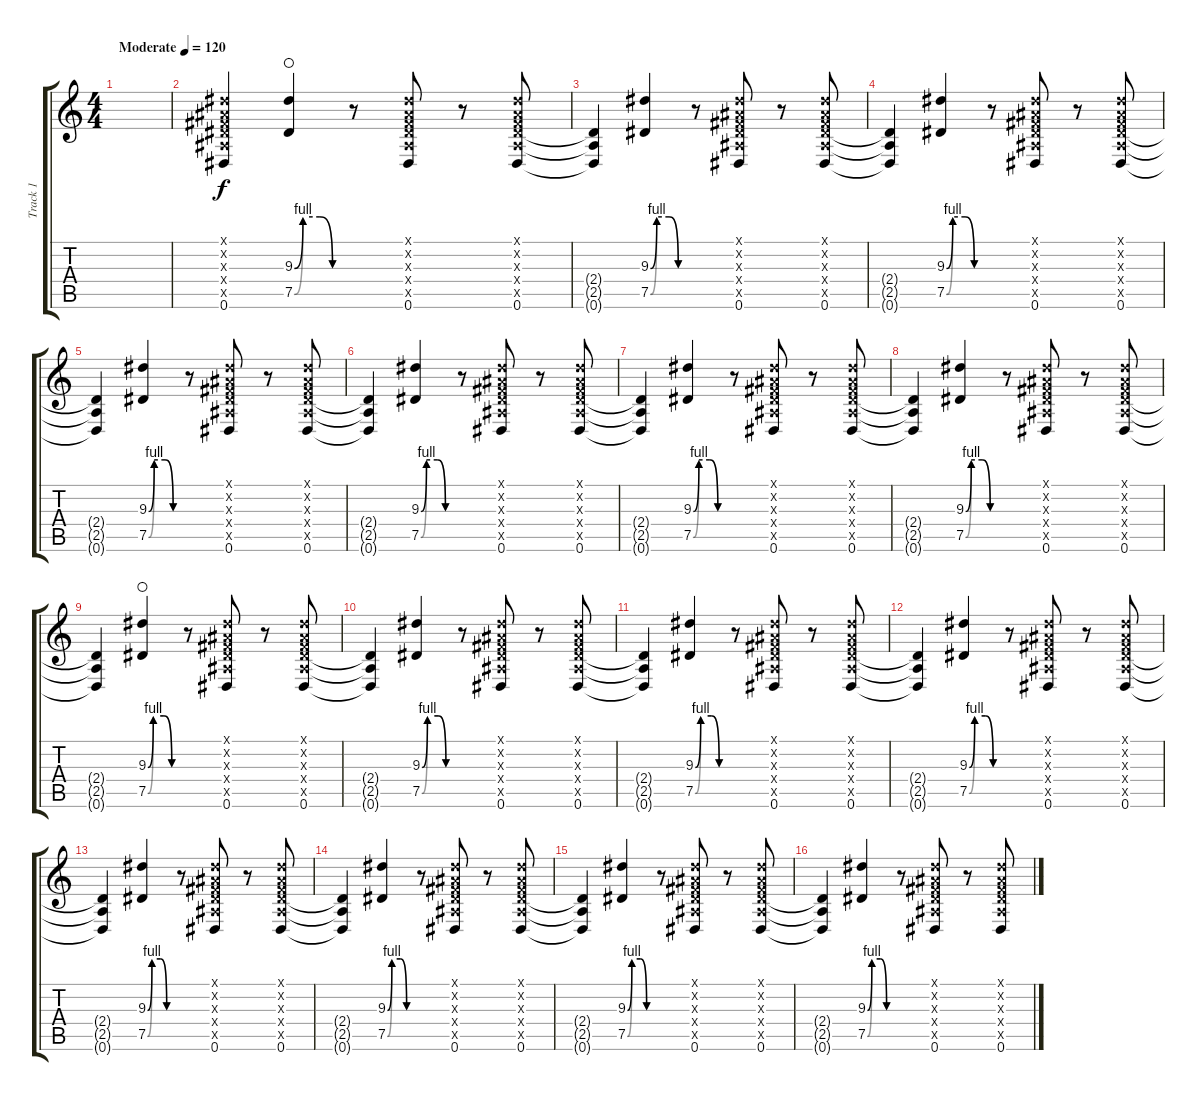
\track ("Track 1" "Track 1") {instrument electricguitarclean}
\staff {score tabs}
\tuning (Eb4 Bb3 Gb3 Db3 Ab2 Eb2) {hide}
\ts (4 4)
\tempo (120 "Moderate")
\clef g2
\ks c
|
(0.1{x} 0.2{x} 0.3{x} 2.4{x} 2.5{x} 0.6).4 (9.3{be (custom 0 0 10 4 30 4 45 0 60 0)} 7.5{be (custom 0 0 10 4 30 4 45 0 60 0)}).4{waho} r.8 (0.1{x} 0.2{x} 0.3{x} 2.4{x} 2.5{x} 0.6).8 r.8 (0.1{x} 0.2{x} 0.3{x} 2.4{x} 2.5{x} 0.6).8 |
(2.4{t} 2.5{t} 0.6{t}).4 (9.3{be (custom 0 0 10 4 30 4 45 0 60 0)} 7.5{be (custom 0 0 10 4 30 4 45 0 60 0)}).4 r.8 (0.1{x} 0.2{x} 0.3{x} 2.4{x} 2.5{x} 0.6).8 r.8 (0.1{x} 0.2{x} 0.3{x} 2.4{x} 2.5{x} 0.6).8 |
(2.4{t} 2.5{t} 0.6{t}).4 (9.3{be (custom 0 0 10 4 30 4 45 0 60 0)} 7.5{be (custom 0 0 10 4 30 4 45 0 60 0)}).4 r.8 (0.1{x} 0.2{x} 0.3{x} 2.4{x} 2.5{x} 0.6).8 r.8 (0.1{x} 0.2{x} 0.3{x} 2.4{x} 2.5{x} 0.6).8 |
(2.4{t} 2.5{t} 0.6{t}).4 (9.3{be (custom 0 0 10 4 30 4 45 0 60 0)} 7.5{be (custom 0 0 10 4 30 4 45 0 60 0)}).4 r.8 (0.1{x} 0.2{x} 0.3{x} 2.4{x} 2.5{x} 0.6).8 r.8 (0.1{x} 0.2{x} 0.3{x} 2.4{x} 2.5{x} 0.6).8 |
(2.4{t} 2.5{t} 0.6{t}).4 (9.3{be (custom 0 0 10 4 30 4 45 0 60 0)} 7.5{be (custom 0 0 10 4 30 4 45 0 60 0)}).4 r.8 (0.1{x} 0.2{x} 0.3{x} 2.4{x} 2.5{x} 0.6).8 r.8 (0.1{x} 0.2{x} 0.3{x} 2.4{x} 2.5{x} 0.6).8 |
(2.4{t} 2.5{t} 0.6{t}).4 (9.3{be (custom 0 0 10 4 30 4 45 0 60 0)} 7.5{be (custom 0 0 10 4 30 4 45 0 60 0)}).4 r.8 (0.1{x} 0.2{x} 0.3{x} 2.4{x} 2.5{x} 0.6).8 r.8 (0.1{x} 0.2{x} 0.3{x} 2.4{x} 2.5{x} 0.6).8 |
(2.4{t} 2.5{t} 0.6{t}).4 (9.3{be (custom 0 0 10 4 30 4 45 0 60 0)} 7.5{be (custom 0 0 10 4 30 4 45 0 60 0)}).4 r.8 (0.1{x} 0.2{x} 0.3{x} 2.4{x} 2.5{x} 0.6).8 r.8 (0.1{x} 0.2{x} 0.3{x} 2.4{x} 2.5{x} 0.6).8 |
(2.4{t} 2.5{t} 0.6{t}).4 (9.3{be (custom 0 0 10 4 30 4 45 0 60 0)} 7.5{be (custom 0 0 10 4 30 4 45 0 60 0)}).4{waho} r.8 (0.1{x} 0.2{x} 0.3{x} 2.4{x} 2.5{x} 0.6).8 r.8 (0.1{x} 0.2{x} 0.3{x} 2.4{x} 2.5{x} 0.6).8 |
(2.4{t} 2.5{t} 0.6{t}).4 (9.3{be (custom 0 0 10 4 30 4 45 0 60 0)} 7.5{be (custom 0 0 10 4 30 4 45 0 60 0)}).4 r.8 (0.1{x} 0.2{x} 0.3{x} 2.4{x} 2.5{x} 0.6).8 r.8 (0.1{x} 0.2{x} 0.3{x} 2.4{x} 2.5{x} 0.6).8 |
(2.4{t} 2.5{t} 0.6{t}).4 (9.3{be (custom 0 0 10 4 30 4 45 0 60 0)} 7.5{be (custom 0 0 10 4 30 4 45 0 60 0)}).4 r.8 (0.1{x} 0.2{x} 0.3{x} 2.4{x} 2.5{x} 0.6).8 r.8 (0.1{x} 0.2{x} 0.3{x} 2.4{x} 2.5{x} 0.6).8 |
(2.4{t} 2.5{t} 0.6{t}).4 (9.3{be (custom 0 0 10 4 30 4 45 0 60 0)} 7.5{be (custom 0 0 10 4 30 4 45 0 60 0)}).4 r.8 (0.1{x} 0.2{x} 0.3{x} 2.4{x} 2.5{x} 0.6).8 r.8 (0.1{x} 0.2{x} 0.3{x} 2.4{x} 2.5{x} 0.6).8 |
(2.4{t} 2.5{t} 0.6{t}).4 (9.3{be (custom 0 0 10 4 30 4 45 0 60 0)} 7.5{be (custom 0 0 10 4 30 4 45 0 60 0)}).4 r.8 (0.1{x} 0.2{x} 0.3{x} 2.4{x} 2.5{x} 0.6).8 r.8 (0.1{x} 0.2{x} 0.3{x} 2.4{x} 2.5{x} 0.6).8 |
(2.4{t} 2.5{t} 0.6{t}).4 (9.3{be (custom 0 0 10 4 30 4 45 0 60 0)} 7.5{be (custom 0 0 10 4 30 4 45 0 60 0)}).4 r.8 (0.1{x} 0.2{x} 0.3{x} 2.4{x} 2.5{x} 0.6).8 r.8 (0.1{x} 0.2{x} 0.3{x} 2.4{x} 2.5{x} 0.6).8 |
(2.4{t} 2.5{t} 0.6{t}).4 (9.3{be (custom 0 0 10 4 30 4 45 0 60 0)} 7.5{be (custom 0 0 10 4 30 4 45 0 60 0)}).4 r.8 (0.1{x} 0.2{x} 0.3{x} 2.4{x} 2.5{x} 0.6).8 r.8 (0.1{x} 0.2{x} 0.3{x} 2.4{x} 2.5{x} 0.6).8 |
(2.4{t} 2.5{t} 0.6{t}).4 (9.3{be (custom 0 0 10 4 30 4 45 0 60 0)} 7.5{be (custom 0 0 10 4 30 4 45 0 60 0)}).4 r.8 (0.1{x} 0.2{x} 0.3{x} 2.4{x} 2.5{x} 0.6).8 r.8 (0.1{x} 0.2{x} 0.3{x} 2.4{x} 2.5{x} 0.6).8
